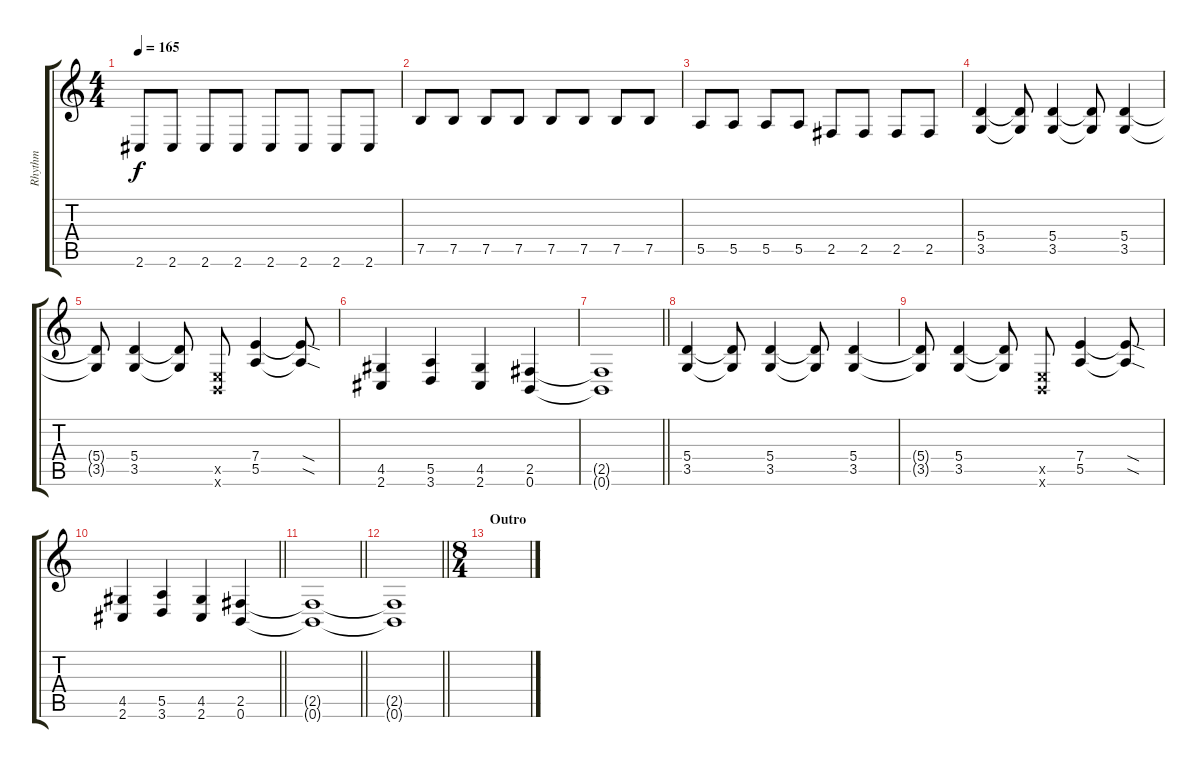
\track ("Rhythm" "Rhythm") {instrument distortionguitar}
\staff {score tabs}
\tuning (B3 Gb3 D3 A2 E2 B1) {hide}
\ts (4 4)
\tempo 165
\clef g2
\ks c
2.6.8{dy f} 2.6.8 2.6.8 2.6.8 2.6.8 2.6.8 2.6.8 2.6.8 |
7.5.8 7.5.8 7.5.8 7.5.8 7.5.8 7.5.8 7.5.8 7.5.8 |
5.5.8 5.5.8 5.5.8 5.5.8 2.5.8 2.5.8 2.5.8 2.5.8 |
(5.4 3.5).4 (5.4{t} 3.5{t}).8 (5.4 3.5).4 (5.4{t} 3.5{t}).8 (5.4 3.5).4 |
(5.4{t} 3.5{t}).8 (5.4 3.5).4 (5.4{t} 3.5{t}).8 (0.5{x} 0.6{x}).8 (7.4 5.5).4 (7.4{sod t} 5.5{sod t}).8 |
(4.5 2.6).4 (5.5 3.6).4 (4.5 2.6).4 (2.5 0.6).4 |
\barLineRight lightlight
(2.5{t} 0.6{t}).1 |
(5.4 3.5).4 (5.4{t} 3.5{t}).8 (5.4 3.5).4 (5.4{t} 3.5{t}).8 (5.4 3.5).4 |
(5.4{t} 3.5{t}).8 (5.4 3.5).4 (5.4{t} 3.5{t}).8 (0.5{x} 0.6{x}).8 (7.4 5.5).4 (7.4{sod t} 5.5{sod t}).8 |
\barLineRight lightlight
(4.5 2.6).4 (5.5 3.6).4 (4.5 2.6).4 (2.5 0.6).4 |
\barLineRight lightlight
(2.5{t} 0.6{t}).1 |
\barLineRight lightlight
(2.5{t} 0.6{t}).1 |
\ts (8 4)
\section ("" "Outro")
